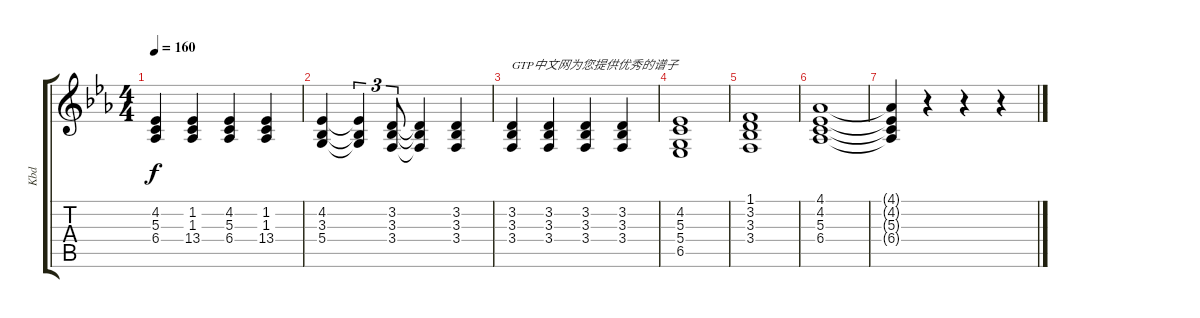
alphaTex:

\track ("Kbd" "Kbd") {instrument pad2warm}
\staff {score tabs}
\tuning (E4 B3 G3 D3 A2 E2) {hide}
\ts (4 4)
\tempo 160
\clef g2
\ks eb
(4.2 5.3 6.4).4{dy f} (1.2 1.3 13.4).4 (4.2 5.3 6.4).4 (1.2 1.3 13.4).4 |
(4.2 3.3 5.4).4 (4.2{t} 3.3{t} 5.4{t}).4{tu (3 2)} (3.2 3.3 3.4).8{tu (3 2)} (3.2{t} 3.3{t} 3.4{t}).4 (3.2 3.3 3.4).4 |
(3.2 3.3 3.4).4{txt "GTP中文网为您提供优秀的谱子"} (3.2 3.3 3.4).4 (3.2 3.3 3.4).4 (3.2 3.3 3.4).4 |
(4.2 5.3 5.4 6.5).1 |
(1.1 3.2 3.3 3.4).1 |
(4.1 4.2 5.3 6.4).1 |
(4.1{t} 4.2{t} 5.3{t} 6.4{t}).4{txt " "} r.4 r.4 r.4
